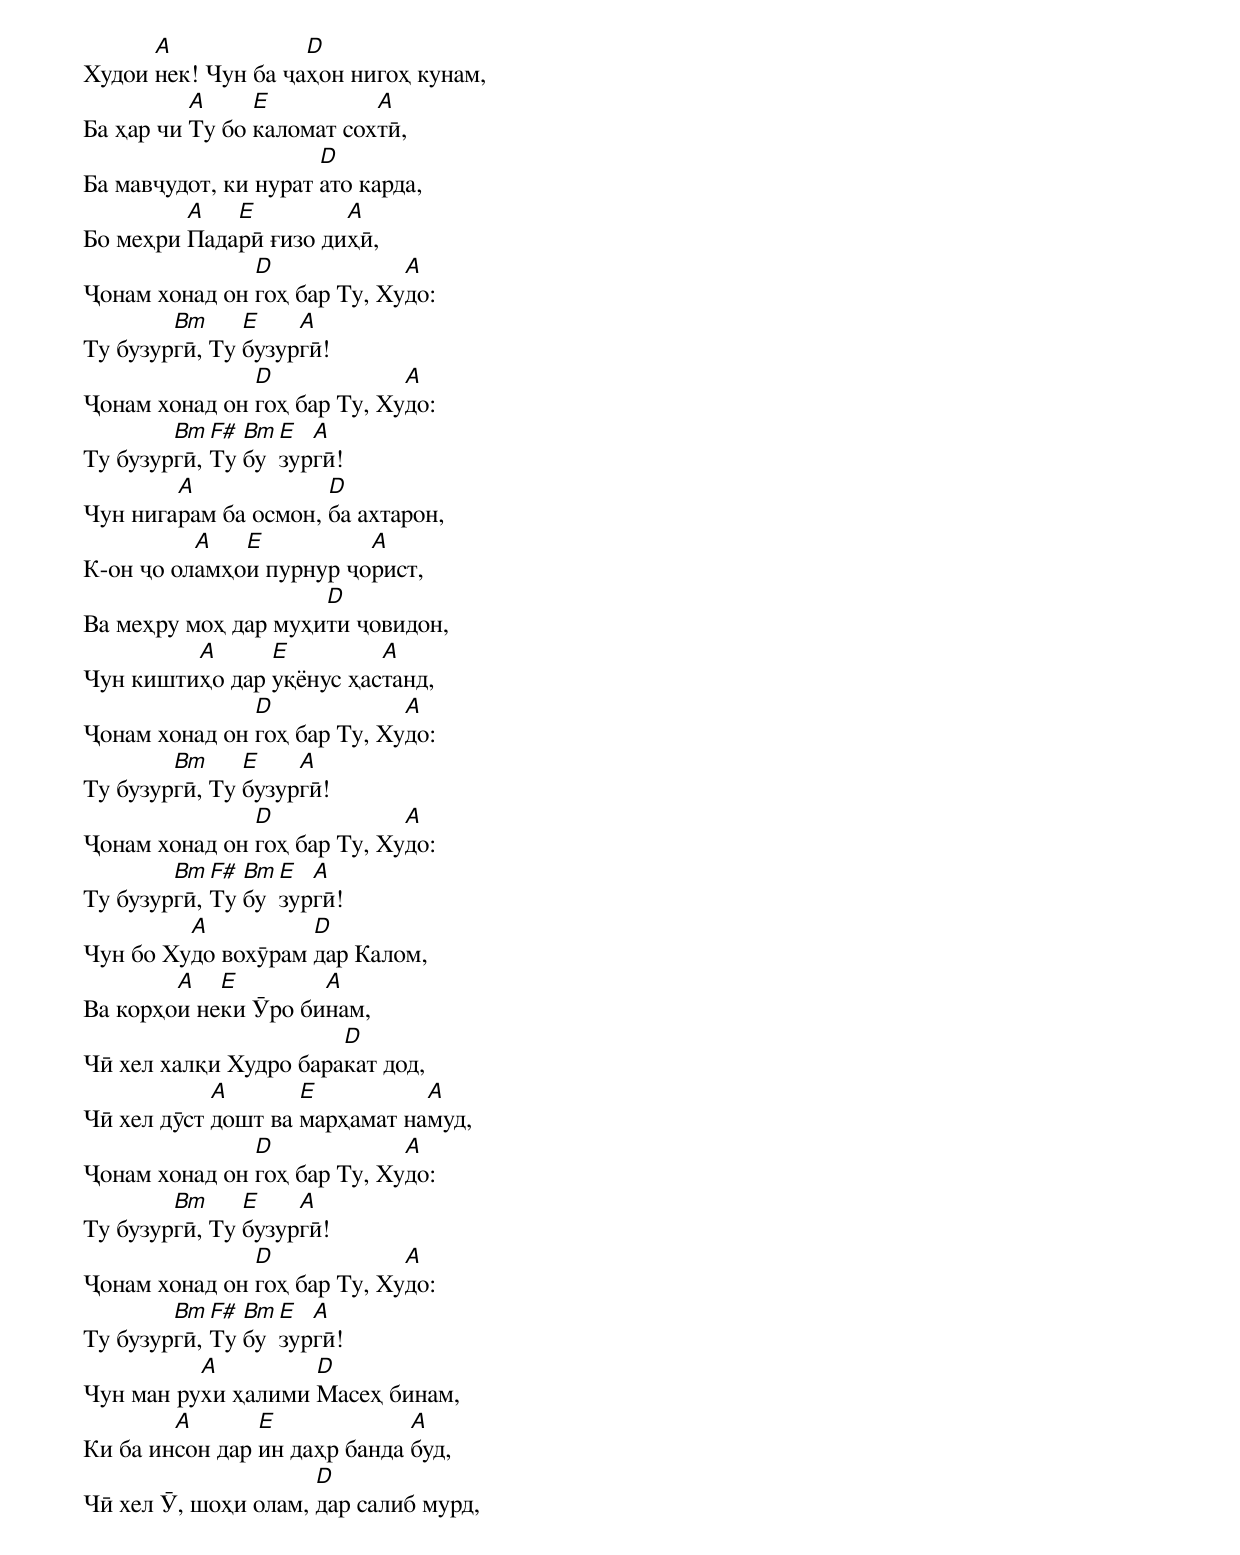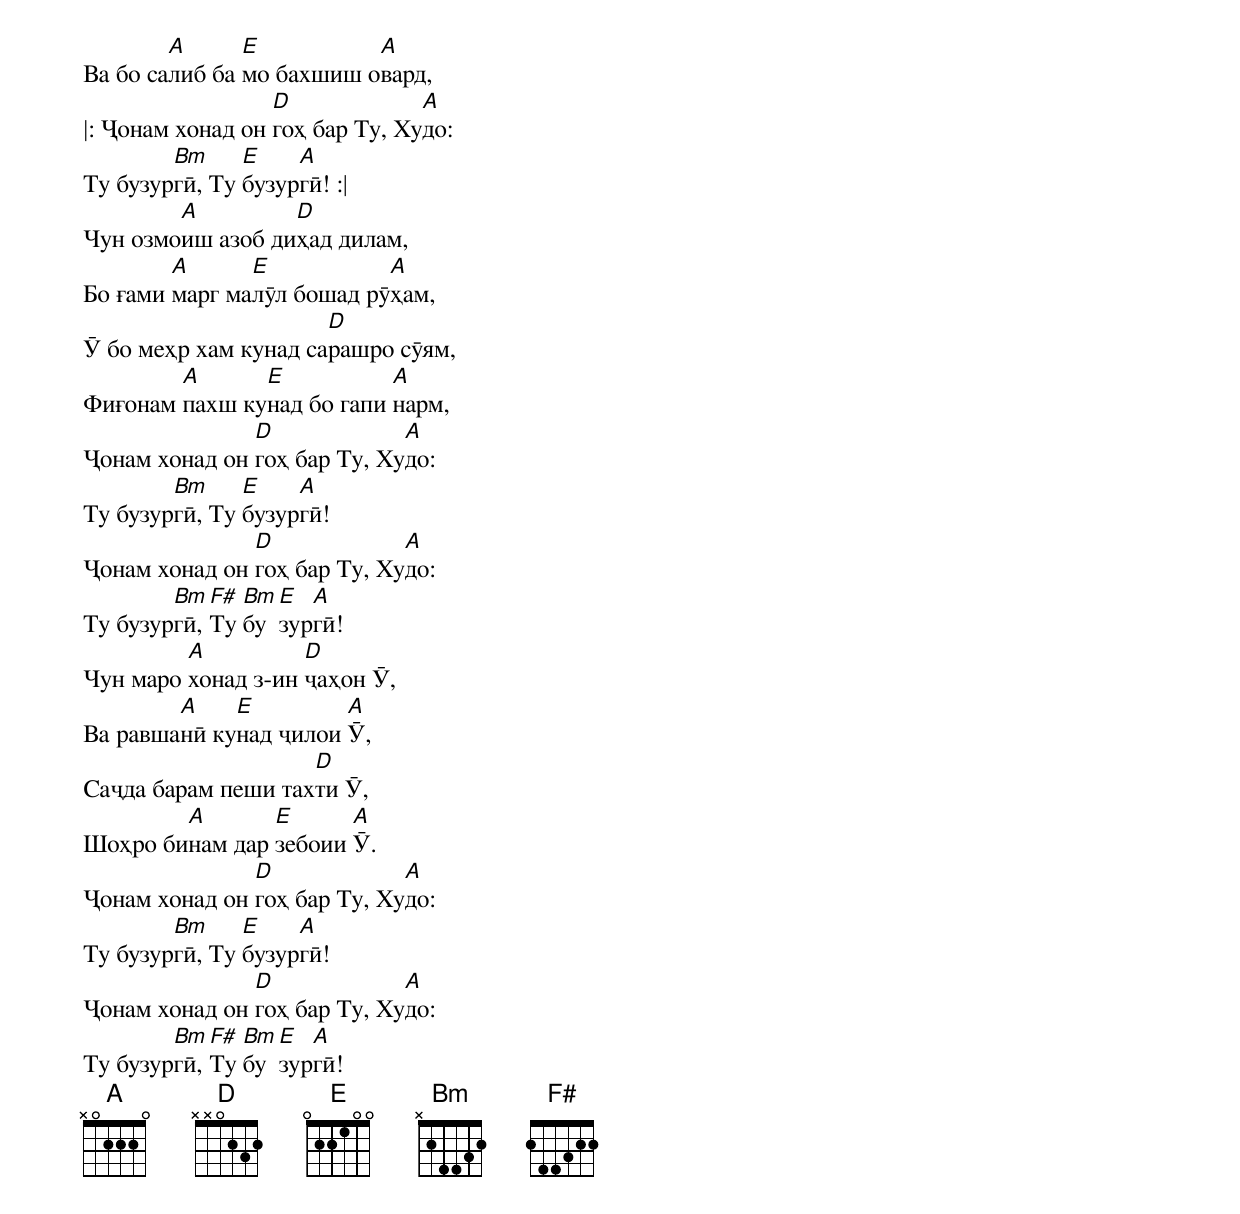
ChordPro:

Худои [A]нек! Чун ба ҷа[D]ҳон нигоҳ кунам,
Ба ҳар чи [A]Ту бо [E]каломат сох[A]тӣ,
Ба мавҷудот, ки нурат [D]ато карда,
Бо меҳри [A]Пада[E]рӣ ғизо ди[A]ҳӣ,
Ҷонам хонад он [D]гоҳ бар Ту, Ху[A]до:
Ту бузур[Bm]гӣ, Ту [E]бузур[A]гӣ!
Ҷонам хонад он [D]гоҳ бар Ту, Ху[A]до:
Ту бузур[Bm]гӣ, [F#]Ту [Bm]бу[E]зур[A]гӣ!
Чун нига[A]рам ба осмон, [D]ба ахтарон,
К-он ҷо ол[A]амҳо[E]и пурнур ҷо[A]рист,
Ва меҳру моҳ дар муҳи[D]ти ҷовидон,
Чун кишти[A]ҳо дар [E]уқёнус ҳас[A]танд,
Ҷонам хонад он [D]гоҳ бар Ту, Ху[A]до:
Ту бузур[Bm]гӣ, Ту [E]бузур[A]гӣ!
Ҷонам хонад он [D]гоҳ бар Ту, Ху[A]до:
Ту бузур[Bm]гӣ, [F#]Ту [Bm]бу[E]зур[A]гӣ!
Чун бо Ху[A]до вохӯрам [D]дар Калом,
Ва корҳо[A]и не[E]ки Ӯро би[A]нам,
Чӣ хел халқи Худро бара[D]кат дод,
Чӣ хел дӯст [A]дошт ва [E]марҳамат на[A]муд,
Ҷонам хонад он [D]гоҳ бар Ту, Ху[A]до:
Ту бузур[Bm]гӣ, Ту [E]бузур[A]гӣ!
Ҷонам хонад он [D]гоҳ бар Ту, Ху[A]до:
Ту бузур[Bm]гӣ, [F#]Ту [Bm]бу[E]зур[A]гӣ!
Чун ман ру[A]хи ҳалими [D]Масеҳ бинам,
Ки ба ин[A]сон дар [E]ин даҳр банда [A]буд,
Чӣ хел Ӯ, шоҳи олам, [D]дар салиб мурд,
Ва бо са[A]либ ба [E]мо бахшиш о[A]вард,
|: Ҷонам хонад он [D]гоҳ бар Ту, Ху[A]до:
Ту бузур[Bm]гӣ, Ту [E]бузур[A]гӣ! :|
Чун озмо[A]иш азоб ди[D]ҳад дилам,
Бо ғами [A]марг ма[E]лӯл бошад рӯ[A]ҳам,
Ӯ бо меҳр хам кунад са[D]рашро сӯям,
Фиғонам [A]пахш ку[E]над бо гапи [A]нарм,
Ҷонам хонад он [D]гоҳ бар Ту, Ху[A]до:
Ту бузур[Bm]гӣ, Ту [E]бузур[A]гӣ!
Ҷонам хонад он [D]гоҳ бар Ту, Ху[A]до:
Ту бузур[Bm]гӣ, [F#]Ту [Bm]бу[E]зур[A]гӣ!
Чун маро [A]хонад з-ин [D]ҷаҳон Ӯ,
Ва равша[A]нӣ ку[E]над ҷилои [A]Ӯ,
Саҷда барам пеши тах[D]ти Ӯ,
Шоҳро би[A]нам дар [E]зебоии [A]Ӯ.
Ҷонам хонад он [D]гоҳ бар Ту, Ху[A]до:
Ту бузур[Bm]гӣ, Ту [E]бузур[A]гӣ!
Ҷонам хонад он [D]гоҳ бар Ту, Ху[A]до:
Ту бузур[Bm]гӣ, [F#]Ту [Bm]бу[E]зур[A]гӣ!
